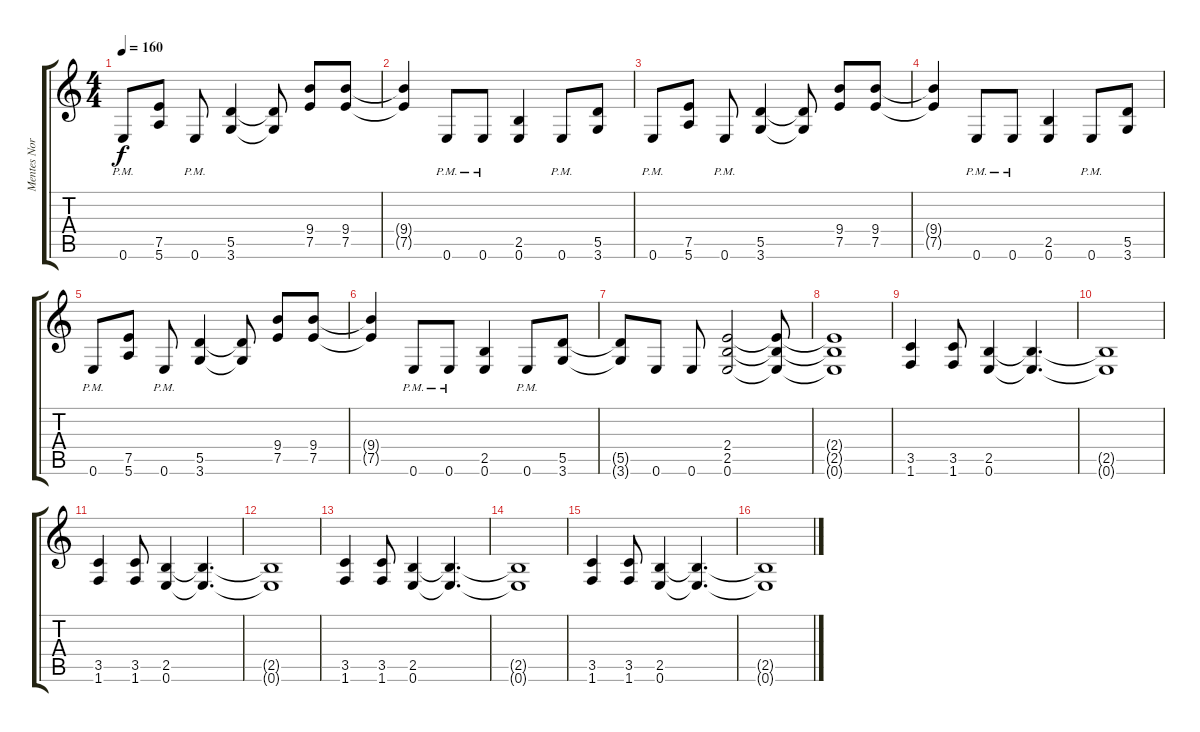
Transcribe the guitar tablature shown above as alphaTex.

\track ("Mentes Norbert" "Mentes Nor") {instrument distortionguitar}
\staff {score tabs}
\tuning (E4 B3 G3 D3 A2 E2) {hide}
\ts (4 4)
\tempo 160
\clef g2
\ks c
0.6{pm}.8{dy f} (7.5 5.6).8 0.6{pm}.8 (5.5 3.6).4 (5.5{t} 3.6{t}).8 (9.4 7.5).8 (9.4 7.5).8 |
(9.4{t} 7.5{t}).4 0.6{pm}.8 0.6{pm}.8 (2.5 0.6).4 0.6{pm}.8 (5.5 3.6).8 |
0.6{pm}.8 (7.5 5.6).8 0.6{pm}.8 (5.5 3.6).4 (5.5{t} 3.6{t}).8 (9.4 7.5).8 (9.4 7.5).8 |
(9.4{t} 7.5{t}).4 0.6{pm}.8 0.6{pm}.8 (2.5 0.6).4 0.6{pm}.8 (5.5 3.6).8 |
0.6{pm}.8 (7.5 5.6).8 0.6{pm}.8 (5.5 3.6).4 (5.5{t} 3.6{t}).8 (9.4 7.5).8 (9.4 7.5).8 |
(9.4{t} 7.5{t}).4 0.6{pm}.8 0.6{pm}.8 (2.5 0.6).4 0.6{pm}.8 (5.5 3.6).8 |
(5.5{t} 3.6{t}).8 0.6.8 0.6.8 (2.4 2.5 0.6).2 (2.4{t} 2.5{t} 0.6{t}).8 |
(2.4{t} 2.5{t} 0.6{t}).1 |
(3.5 1.6).4 (3.5 1.6).8 (2.5 0.6).4 (2.5{t} 0.6{t}).4{d} |
(2.5{t} 0.6{t}).1 |
(3.5 1.6).4 (3.5 1.6).8 (2.5 0.6).4 (2.5{t} 0.6{t}).4{d} |
(2.5{t} 0.6{t}).1 |
(3.5 1.6).4 (3.5 1.6).8 (2.5 0.6).4 (2.5{t} 0.6{t}).4{d} |
(2.5{t} 0.6{t}).1 |
(3.5 1.6).4 (3.5 1.6).8 (2.5 0.6).4 (2.5{t} 0.6{t}).4{d} |
(2.5{t} 0.6{t}).1
